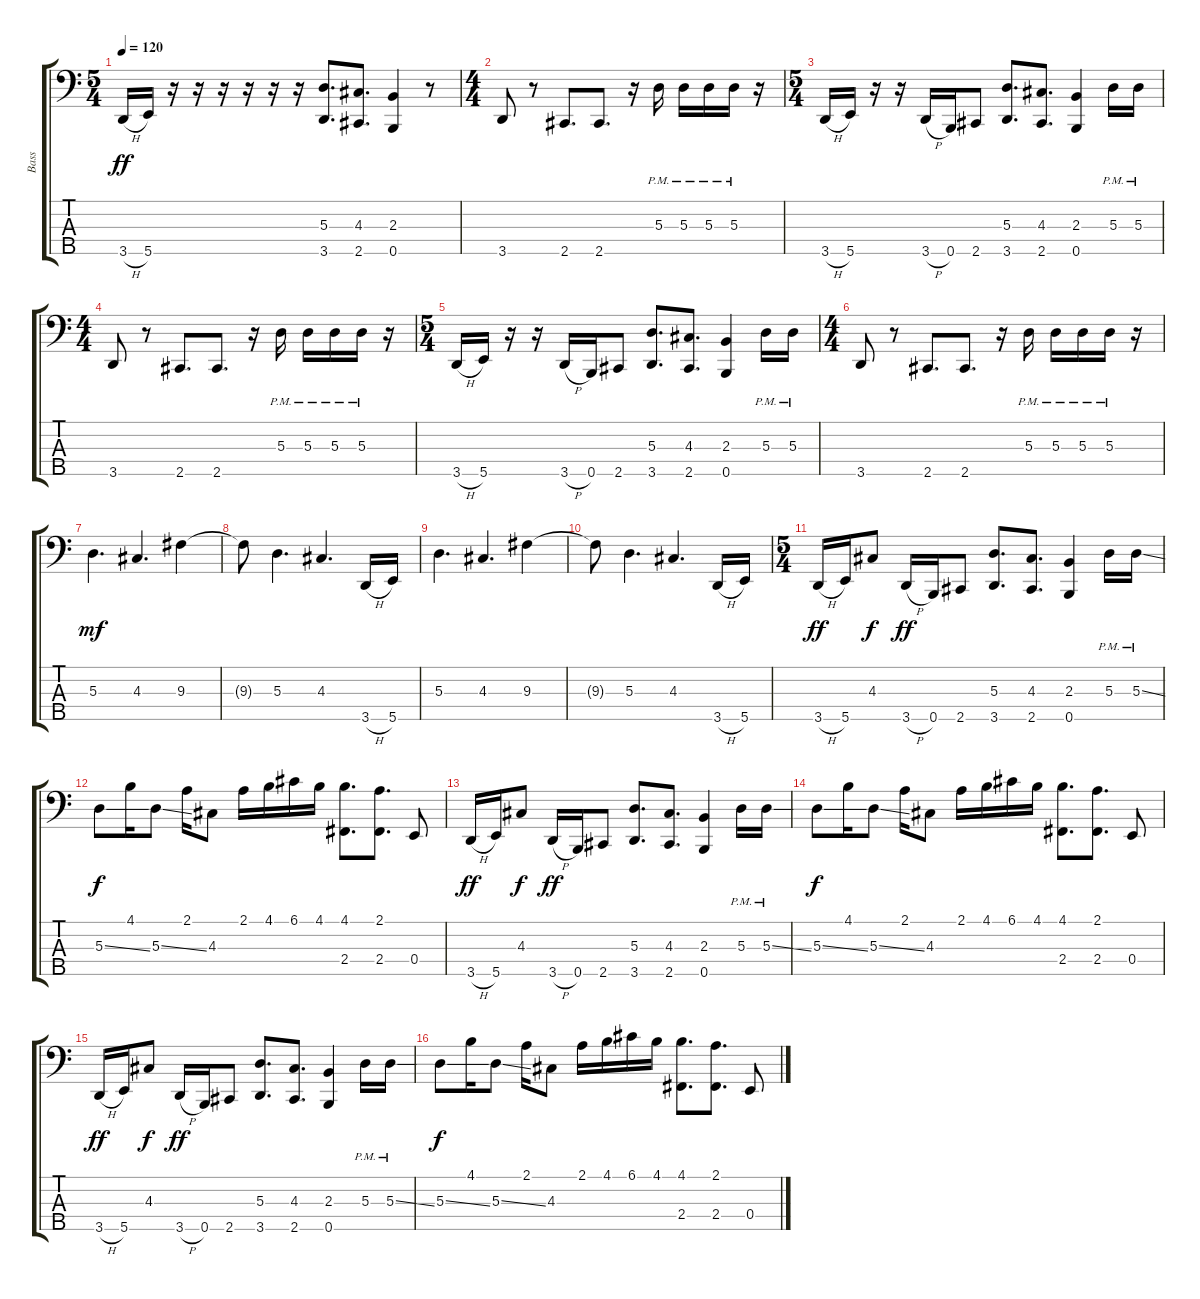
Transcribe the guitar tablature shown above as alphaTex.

\track ("Bass" "Bass") {instrument electricbassfinger}
\staff {score tabs}
\tuning (G2 D2 A1 E1 B0) {hide}
\ts (5 4)
\tempo 120
\clef f4
\ks c
3.5{h}.16{dy ff} 5.5.16 r.16 r.16 r.16 r.16 r.16 r.16 (5.3 3.5).8{d} (4.3 2.5).8{d} (2.3 0.5).4 r.8 |
\ts (4 4)
3.5.8 r.8 2.5.8{d} 2.5.8{d} r.16 5.3{pm}.16 5.3{pm}.16 5.3{pm}.16 5.3{pm}.16 r.16 |
\ts (5 4)
3.5{h}.16 5.5.16 r.16 r.16 3.5{h}.16 0.5.16 2.5.8 (5.3 3.5).8{d} (4.3 2.5).8{d} (2.3 0.5).4 5.3{pm}.16 5.3{pm}.16 |
\ts (4 4)
3.5.8 r.8 2.5.8{d} 2.5.8{d} r.16 5.3{pm}.16 5.3{pm}.16 5.3{pm}.16 5.3{pm}.16 r.16 |
\ts (5 4)
3.5{h}.16 5.5.16 r.16 r.16 3.5{h}.16 0.5.16 2.5.8 (5.3 3.5).8{d} (4.3 2.5).8{d} (2.3 0.5).4 5.3{pm}.16 5.3{pm}.16 |
\ts (4 4)
3.5.8 r.8 2.5.8{d} 2.5.8{d} r.16 5.3{pm}.16 5.3{pm}.16 5.3{pm}.16 5.3{pm}.16 r.16 |
5.3.4{d dy mf} 4.3.4{d} 9.3.4 |
9.3{t}.8 5.3.4{d} 4.3.4{d} 3.5{h}.16 5.5.16 |
5.3.4{d} 4.3.4{d} 9.3.4 |
9.3{t}.8 5.3.4{d} 4.3.4{d} 3.5{h}.16 5.5.16 |
\ts (5 4)
3.5{h}.16{dy ff} 5.5.16 4.3.8{dy f} 3.5{h}.16{dy ff} 0.5.16 2.5.8 (5.3 3.5).8{d} (4.3 2.5).8{d} (2.3 0.5).4 5.3{pm}.16 5.3{ss pm}.16 |
5.3{ss}.8{dy f} 4.1.16 5.3{ss}.8 2.1.16 4.3.8 2.1.16 4.1.16 6.1.16 4.1.16 (4.1 2.4).8{d} (2.1 2.4).8{d} 0.4.8 |
3.5{h}.16{dy ff} 5.5.16 4.3.8{dy f} 3.5{h}.16{dy ff} 0.5.16 2.5.8 (5.3 3.5).8{d} (4.3 2.5).8{d} (2.3 0.5).4 5.3{pm}.16 5.3{ss pm}.16 |
5.3{ss}.8{dy f} 4.1.16 5.3{ss}.8 2.1.16 4.3.8 2.1.16 4.1.16 6.1.16 4.1.16 (4.1 2.4).8{d} (2.1 2.4).8{d} 0.4.8 |
3.5{h}.16{dy ff} 5.5.16 4.3.8{dy f} 3.5{h}.16{dy ff} 0.5.16 2.5.8 (5.3 3.5).8{d} (4.3 2.5).8{d} (2.3 0.5).4 5.3{pm}.16 5.3{ss pm}.16 |
5.3{ss}.8{dy f} 4.1.16 5.3{ss}.8 2.1.16 4.3.8 2.1.16 4.1.16 6.1.16 4.1.16 (4.1 2.4).8{d} (2.1 2.4).8{d} 0.4.8
